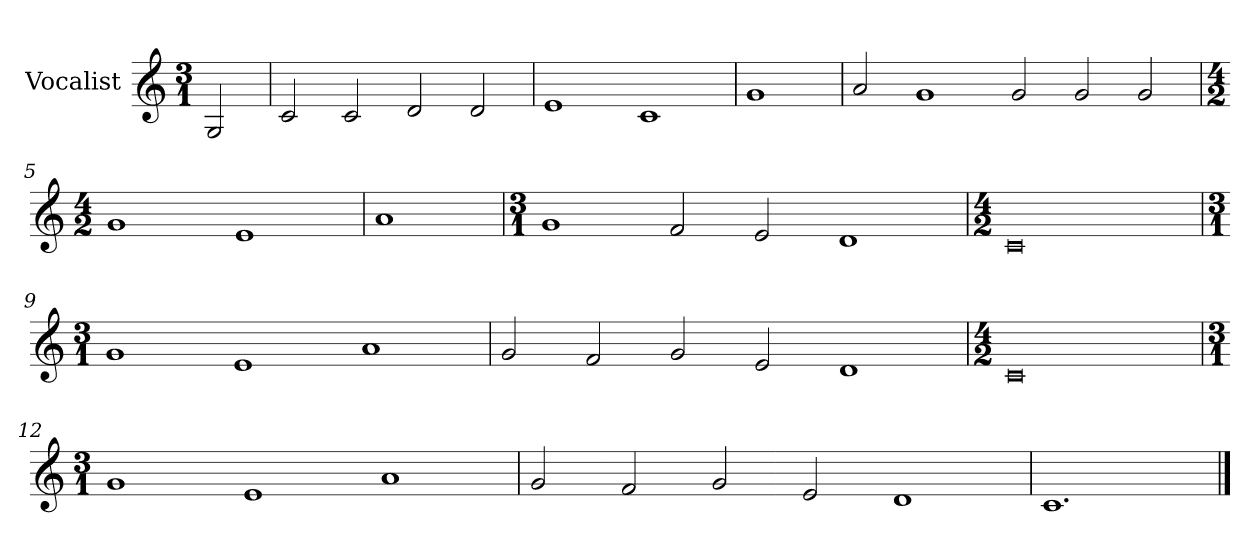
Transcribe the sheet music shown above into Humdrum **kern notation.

**kern
*part1
*staff1
*I"Vocalist
*k[]
*C:
*M3/1
=
2G
=1
2c
2c
2d
2d
=2
1e
1c
=3
1g
=4
2a
1g
2g
2g
2g
=5
*M4/2
1g
1e
=6
1a
=7
*M3/1
1g
2f
2e
1d
=8
*M4/2
0c
=9
*M3/1
1g
1e
1a
=10
2g
2f
2g
2e
1d
=11
*M4/2
0c
=12
*M3/1
1g
1e
1a
=13
2g
2f
2g
2e
1d
=14
1.c
==
*-
